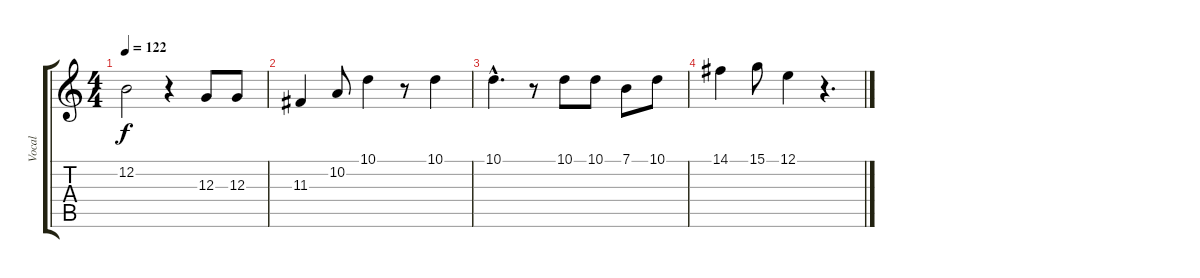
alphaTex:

\track ("Vocal" "Vocal") {instrument lead1square}
\staff {score tabs}
\tuning (E4 B3 G3 D3 A2 E2) {hide}
\ts (4 4)
\tempo 122
\clef g2
\ks c
12.2.2{dy f} r.4 12.3.8 12.3.8 |
11.3.4 10.2.8 10.1.4 r.8 10.1.4 |
10.1{hac}.4{d} r.8 10.1.8 10.1.8 7.1.8 10.1.8 |
14.1.4 15.1.8 12.1.4 r.4{d}
